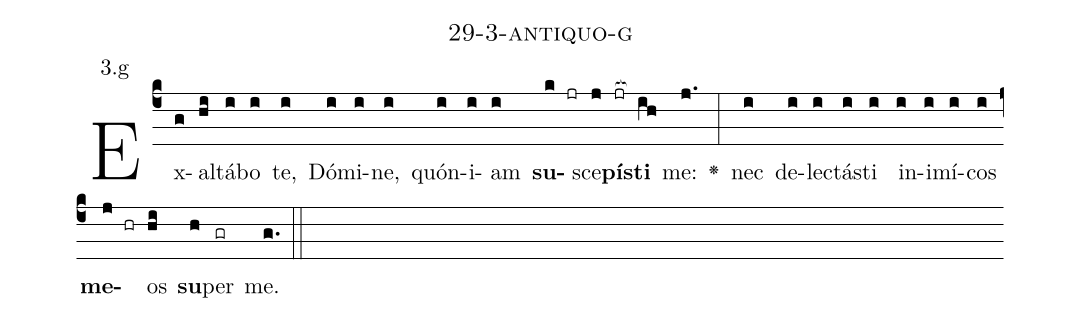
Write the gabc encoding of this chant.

name: 29-3-antiquo-g;
annotation: 3.g;
%%
(c4)Ex(g)al(hi)tá(i)bo(i) te,(i) Dó(i)mi(i)ne,(i) quón(i)i(i)am(i) <b>su</b>(k jr)sce(j)<b>pís</b>(jr[ocb:1{])<b>ti</b>(ih[ocb:0}]) me:(j.) <v>\greheightstar</v>(:) nec(i) de(i)lec(i)tás(i)ti(i) in(i)i(i)mí(i)cos(i) <b>me</b>(j hr)os(hi) <b>su</b>(h)per(gr) me.(g.) (::)


%E(i) u(i) o(j) u(hi) a(h) e.(g.) (::)
